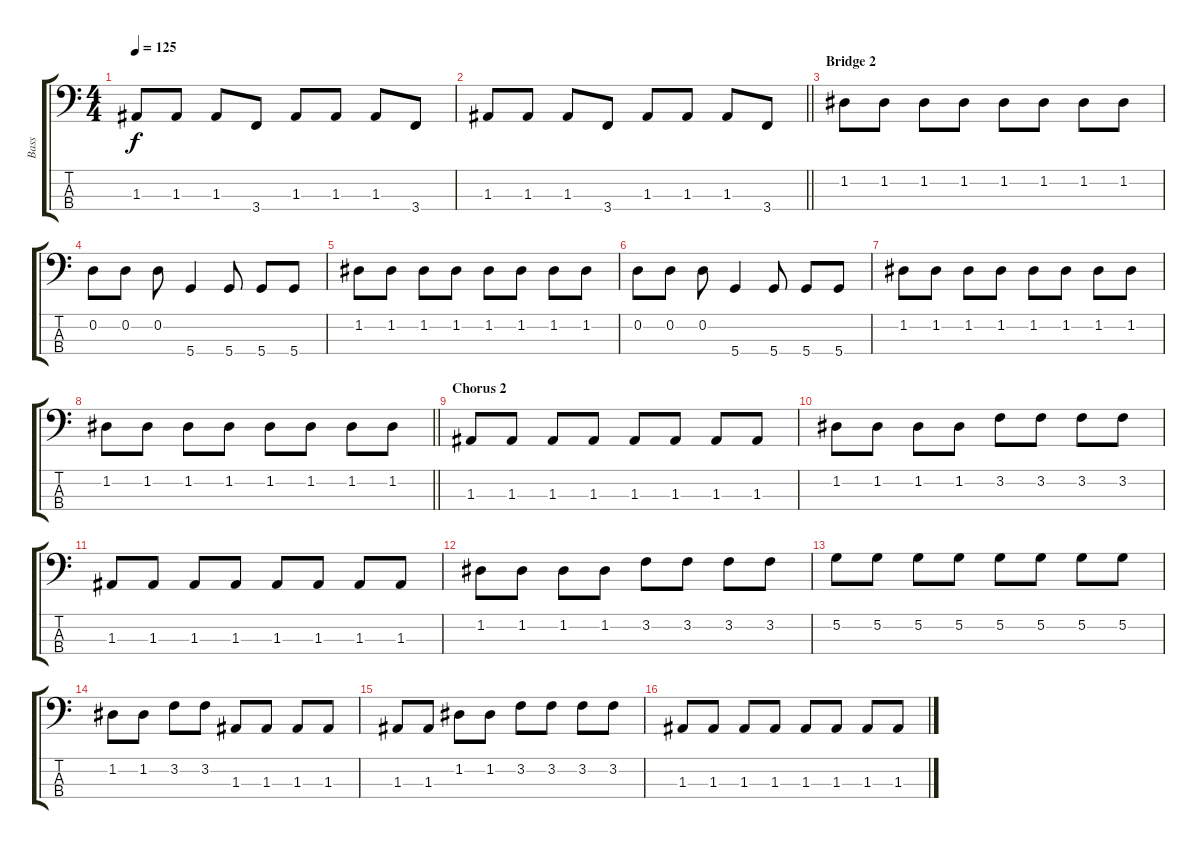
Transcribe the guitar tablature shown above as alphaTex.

\track ("Bass" "Bass") {instrument electricbasspick}
\staff {score tabs}
\tuning (G2 D2 A1 D1) {hide}
\ts (4 4)
\tempo 125
\clef f4
\ks c
1.3.8{dy f} 1.3.8 1.3.8 3.4.8 1.3.8 1.3.8 1.3.8 3.4.8 |
\barLineRight lightlight
1.3.8 1.3.8 1.3.8 3.4.8 1.3.8 1.3.8 1.3.8 3.4.8 |
\section ("" "Bridge 2")
1.2.8 1.2.8 1.2.8 1.2.8 1.2.8 1.2.8 1.2.8 1.2.8 |
0.2.8 0.2.8 0.2.8 5.4.4 5.4.8 5.4.8 5.4.8 |
1.2.8 1.2.8 1.2.8 1.2.8 1.2.8 1.2.8 1.2.8 1.2.8 |
0.2.8 0.2.8 0.2.8 5.4.4 5.4.8 5.4.8 5.4.8 |
1.2.8 1.2.8 1.2.8 1.2.8 1.2.8 1.2.8 1.2.8 1.2.8 |
\barLineRight lightlight
1.2.8 1.2.8 1.2.8 1.2.8 1.2.8 1.2.8 1.2.8 1.2.8 |
\section ("" "Chorus 2")
1.3.8 1.3.8 1.3.8 1.3.8 1.3.8 1.3.8 1.3.8 1.3.8 |
1.2.8 1.2.8 1.2.8 1.2.8 3.2.8 3.2.8 3.2.8 3.2.8 |
1.3.8 1.3.8 1.3.8 1.3.8 1.3.8 1.3.8 1.3.8 1.3.8 |
1.2.8 1.2.8 1.2.8 1.2.8 3.2.8 3.2.8 3.2.8 3.2.8 |
5.2.8 5.2.8 5.2.8 5.2.8 5.2.8 5.2.8 5.2.8 5.2.8 |
1.2.8 1.2.8 3.2.8 3.2.8 1.3.8 1.3.8 1.3.8 1.3.8 |
1.3.8 1.3.8 1.2.8 1.2.8 3.2.8 3.2.8 3.2.8 3.2.8 |
1.3.8 1.3.8 1.3.8 1.3.8 1.3.8 1.3.8 1.3.8 1.3.8
